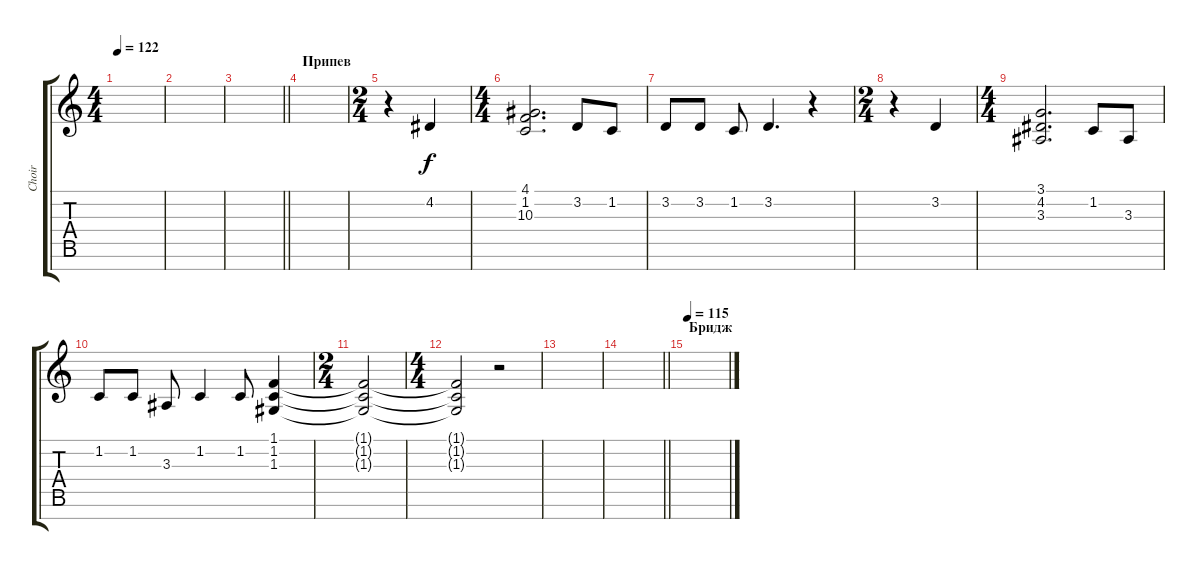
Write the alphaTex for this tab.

\track ("Choir" "Choir") {instrument choiraahs}
\staff {score tabs}
\tuning (E4 B3 G3 D3 A2 E2 B1) {hide}
\ts (4 4)
\tempo 122
\clef g2
\ks c
|
|
\barLineRight lightlight
|
\section ("" "Припев")
|
\ts (2 4)
r.4 4.2.4 |
\ts (4 4)
(4.1 1.2 10.3).2{d} 3.2.8 1.2.8 |
3.2.8 3.2.8 1.2.8 3.2.4{d} r.4 |
\ts (2 4)
r.4 3.2.4 |
\ts (4 4)
(3.1 4.2 3.3).2{d} 1.2.8 3.3.8 |
1.2.8 1.2.8 3.3.8 1.2.4 1.2.8 (1.1 1.2 1.3).4 |
\ts (2 4)
(1.1{t} 1.2{t} 1.3{t}).2 |
\ts (4 4)
(1.1{t} 1.2{t} 1.3{t}).2 r.2 |
|
\barLineRight lightlight
|
\section ("" "Бридж")
\tempo 115
